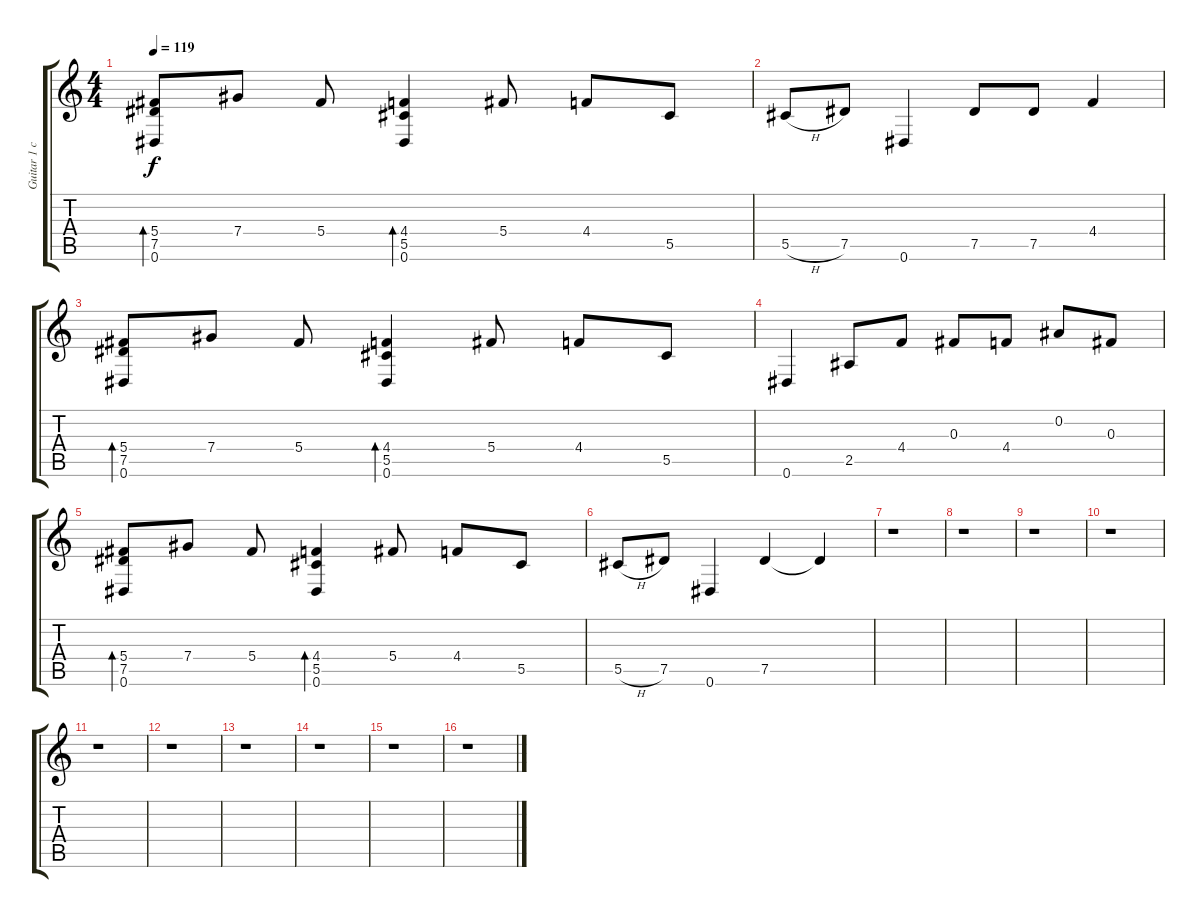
\track ("Guitar 1 clean" "Guitar 1 c") {instrument acousticguitarsteel}
\staff {score tabs}
\tuning (Eb4 Bb3 Gb3 Db3 Ab2 Eb2) {hide}
\ts (4 4)
\tempo 119
\clef g2
\ks c
(5.4 7.5 0.6).8{bd 480 dy f} 7.4.8 5.4.8 (4.4 5.5 0.6).4{bd 480} 5.4.8 4.4.8 5.5.8 |
5.5{h}.8 7.5.8 0.6.4 7.5.8 7.5.8 4.4.4 |
(5.4 7.5 0.6).8{bd 480} 7.4.8 5.4.8 (4.4 5.5 0.6).4{bd 480} 5.4.8 4.4.8 5.5.8 |
0.6.4 2.5.8 4.4.8 0.3.8 4.4.8 0.2.8 0.3.8 |
(5.4 7.5 0.6).8{bd 480} 7.4.8 5.4.8 (4.4 5.5 0.6).4{bd 480} 5.4.8 4.4.8 5.5.8 |
5.5{h}.8 7.5.8 0.6.4 7.5.4 7.5{t}.4 |
r.1 |
r.1 |
r.1 |
r.1 |
r.1 |
r.1 |
r.1 |
r.1 |
r.1 |
r.1
